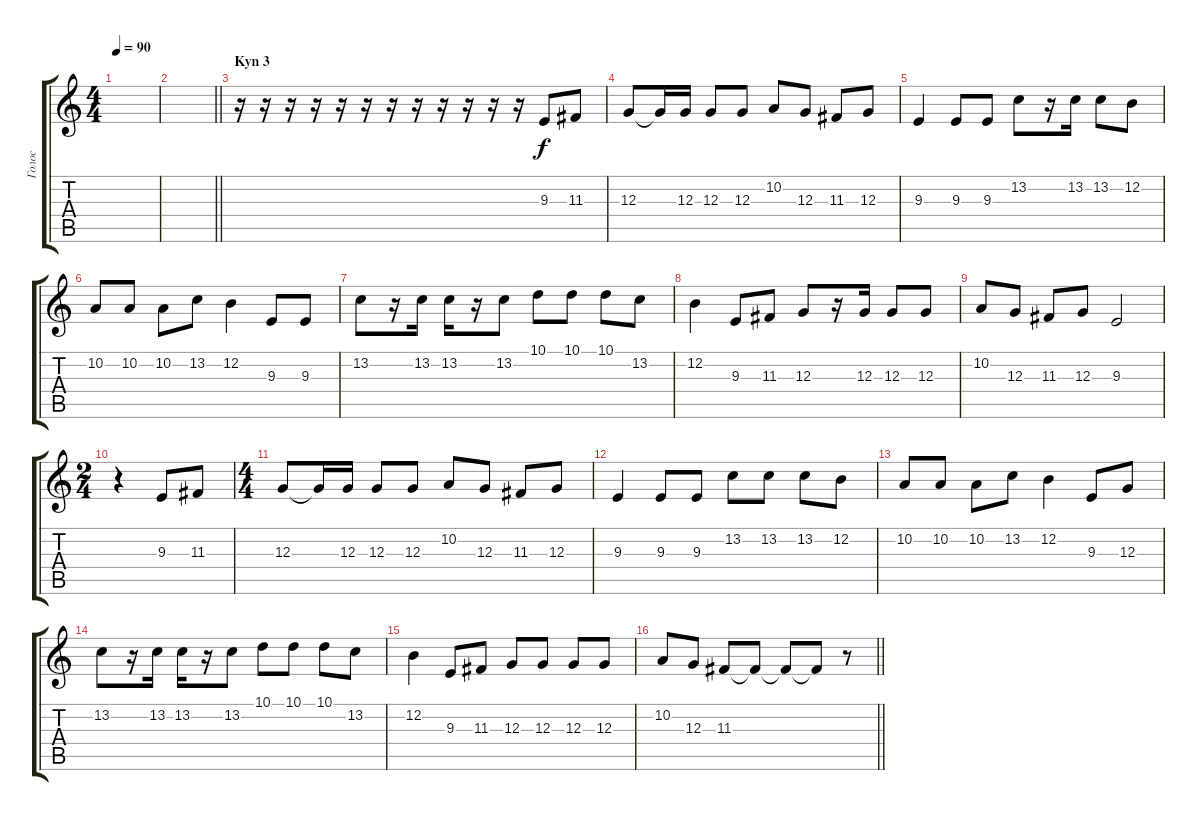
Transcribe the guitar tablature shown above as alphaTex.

\track ("Голос" "Голос") {instrument lead2sawtooth}
\staff {score tabs}
\tuning (E4 B3 G3 D3 A2 E2) {hide}
\ts (4 4)
\tempo 90
\clef g2
\ks c
|
\barLineRight lightlight
|
\section ("" "Kyn 3")
r.16 r.16 r.16 r.16 r.16 r.16 r.16 r.16 r.16 r.16 r.16 r.16 9.3.8 11.3.8 |
12.3.8 12.3{t}.16 12.3.16 12.3.8 12.3.8 10.2.8 12.3.8 11.3.8 12.3.8 |
9.3.4 9.3.8 9.3.8 13.2.8 r.16 13.2.16 13.2.8 12.2.8 |
10.2.8 10.2.8 10.2.8 13.2.8 12.2.4 9.3.8 9.3.8 |
13.2.8 r.16 13.2.16 13.2.16 r.16 13.2.8 10.1.8 10.1.8 10.1.8 13.2.8 |
12.2.4 9.3.8 11.3.8 12.3.8 r.16 12.3.16 12.3.8 12.3.8 |
10.2.8 12.3.8 11.3.8 12.3.8 9.3.2 |
\ts (2 4)
r.4 9.3.8 11.3.8 |
\ts (4 4)
12.3.8 12.3{t}.16 12.3.16 12.3.8 12.3.8 10.2.8 12.3.8 11.3.8 12.3.8 |
9.3.4 9.3.8 9.3.8 13.2.8 13.2.8 13.2.8 12.2.8 |
10.2.8 10.2.8 10.2.8 13.2.8 12.2.4 9.3.8 12.3.8 |
13.2.8 r.16 13.2.16 13.2.16 r.16 13.2.8 10.1.8 10.1.8 10.1.8 13.2.8 |
12.2.4 9.3.8 11.3.8 12.3.8 12.3.8 12.3.8 12.3.8 |
\barLineRight lightlight
10.2.8 12.3.8 11.3.8 11.3{t}.8 11.3{t}.8 11.3{t}.8 r.8
